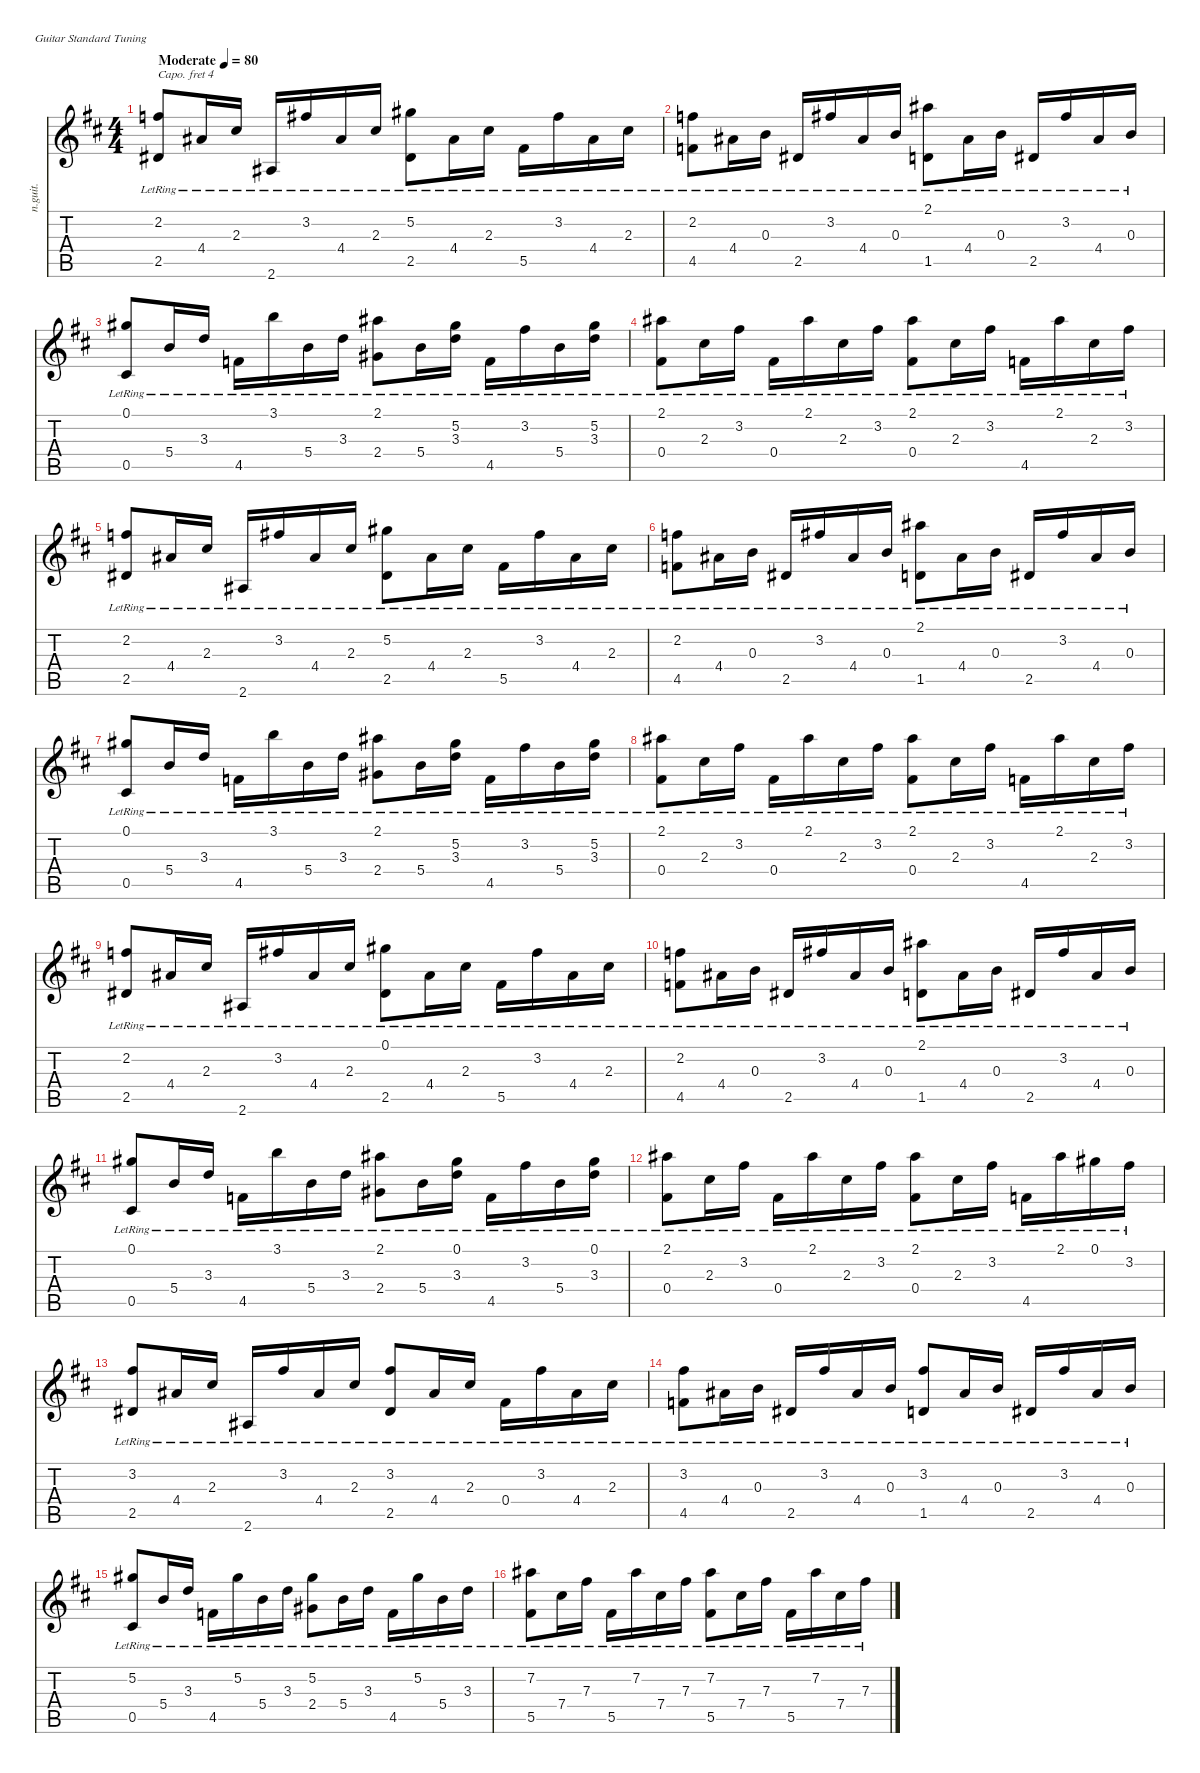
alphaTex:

\defaultSystemsLayout 4
\hideDynamics
\bracketExtendMode nobrackets
\track ("Track 1" "n.guit.") {instrument acousticguitarnylon}
\staff {score tabs}
\capo 4
\tuning (E4 B3 G3 D3 A2 E2)
\ts (4 4)
\beaming (8 2 2 2 2)
\tempo (80 "Moderate")
\clef g2
\ks d
(2.2{lr acc forcenatural} 2.5{lr acc #}).8{dy f instrument acousticguitarnylon beam Up} 4.4{lr acc #}.16{dy mf beam Up} 2.3{lr acc #}.16{beam Up} 2.6{lr acc #}.16{dy f beam Up} 3.2{lr acc #}.16{beam Up} 4.4{lr acc #}.16{dy mf beam Up} 2.3{lr acc #}.16{beam Up} (5.2{lr acc #} 2.5{lr acc #}).8{beam Down} 4.4{lr acc #}.16{beam Down} 2.3{lr acc #}.16{beam Down} 5.5{lr acc #}.16{dy f beam Down} 3.2{lr acc #}.16{beam Down} 4.4{lr acc #}.16{dy mf beam Down} 2.3{lr acc #}.16{beam Down} |
(2.2{lr acc forcenatural} 4.5{lr acc forcenatural}).8{dy f beam Down} 4.4{lr acc #}.16{dy mf beam Down} 0.3{lr acc forcenatural}.16{beam Down} 2.5{lr acc #}.16{dy f beam Up} 3.2{lr acc #}.16{beam Up} 4.4{lr acc #}.16{dy mf beam Up} 0.3{lr acc forcenatural}.16{beam Up} (2.1{lr acc #} 1.5{lr acc forcenatural}).8{dy f beam Down} 4.4{lr acc #}.16{dy mf beam Down} 0.3{lr acc forcenatural}.16{beam Down} 2.5{lr acc #}.16{dy f beam Up} 3.2{lr acc #}.16{beam Up} 4.4{lr acc #}.16{dy mf beam Up} 0.3{lr acc forcenatural}.16{beam Up} |
(0.1{lr acc #} 0.5{lr acc #}).8{dy f beam Up} 5.4{lr acc forcenatural}.16{beam Up} 3.3{lr acc forcenatural}.16{beam Up} 4.5{lr acc forcenatural}.16{beam Down} 3.1{lr acc forcenatural}.16{beam Down} 5.4{lr acc forcenatural}.16{beam Down} 3.3{lr acc forcenatural}.16{beam Down} (2.1{lr acc #} 2.4{lr acc #}).8{beam Down} 5.4{lr acc forcenatural}.16{beam Down} (5.2{lr acc #} 3.3{lr acc forcenatural}).16{dy mf beam Down} 4.5{lr acc forcenatural}.16{dy f beam Down} 3.2{lr acc #}.16{beam Down} 5.4{lr acc forcenatural}.16{beam Down} (5.2{lr acc #} 3.3{lr acc forcenatural}).16{dy mf beam Down} |
(2.1{lr acc #} 0.4{lr acc #}).8{dy f beam Down} 2.3{lr acc #}.16{beam Down} 3.2{lr acc #}.16{beam Down} 0.4{lr acc #}.16{beam Down} 2.1{lr acc #}.16{beam Down} 2.3{lr acc #}.16{beam Down} 3.2{lr acc #}.16{beam Down} (2.1{lr acc #} 0.4{lr acc #}).8{beam Down} 2.3{lr acc #}.16{beam Down} 3.2{lr acc #}.16{beam Down} 4.5{lr acc forcenatural}.16{beam Down} 2.1{lr acc #}.16{beam Down} 2.3{lr acc #}.16{beam Down} 3.2{lr acc #}.16{beam Down} |
(2.2{lr acc forcenatural} 2.5{lr acc #}).8{beam Up} 4.4{lr acc #}.16{dy mf beam Up} 2.3{lr acc #}.16{beam Up} 2.6{lr acc #}.16{dy f beam Up} 3.2{lr acc #}.16{beam Up} 4.4{lr acc #}.16{dy mf beam Up} 2.3{lr acc #}.16{beam Up} (5.2{lr acc #} 2.5{lr acc #}).8{beam Down} 4.4{lr acc #}.16{beam Down} 2.3{lr acc #}.16{beam Down} 5.5{lr acc #}.16{dy f beam Down} 3.2{lr acc #}.16{beam Down} 4.4{lr acc #}.16{dy mf beam Down} 2.3{lr acc #}.16{beam Down} |
(2.2{lr acc forcenatural} 4.5{lr acc forcenatural}).8{dy f beam Down} 4.4{lr acc #}.16{dy mf beam Down} 0.3{lr acc forcenatural}.16{beam Down} 2.5{lr acc #}.16{dy f beam Up} 3.2{lr acc #}.16{beam Up} 4.4{lr acc #}.16{dy mf beam Up} 0.3{lr acc forcenatural}.16{beam Up} (2.1{lr acc #} 1.5{lr acc forcenatural}).8{dy f beam Down} 4.4{lr acc #}.16{dy mf beam Down} 0.3{lr acc forcenatural}.16{beam Down} 2.5{lr acc #}.16{dy f beam Up} 3.2{lr acc #}.16{beam Up} 4.4{lr acc #}.16{dy mf beam Up} 0.3{lr acc forcenatural}.16{beam Up} |
(0.1{lr acc #} 0.5{lr acc #}).8{dy f beam Up} 5.4{lr acc forcenatural}.16{beam Up} 3.3{lr acc forcenatural}.16{beam Up} 4.5{lr acc forcenatural}.16{beam Down} 3.1{lr acc forcenatural}.16{beam Down} 5.4{lr acc forcenatural}.16{beam Down} 3.3{lr acc forcenatural}.16{beam Down} (2.1{lr acc #} 2.4{lr acc #}).8{beam Down} 5.4{lr acc forcenatural}.16{beam Down} (5.2{lr acc #} 3.3{lr acc forcenatural}).16{dy mf beam Down} 4.5{lr acc forcenatural}.16{dy f beam Down} 3.2{lr acc #}.16{beam Down} 5.4{lr acc forcenatural}.16{beam Down} (5.2{lr acc #} 3.3{lr acc forcenatural}).16{dy mf beam Down} |
(2.1{lr acc #} 0.4{lr acc #}).8{dy f beam Down} 2.3{lr acc #}.16{beam Down} 3.2{lr acc #}.16{beam Down} 0.4{lr acc #}.16{beam Down} 2.1{lr acc #}.16{beam Down} 2.3{lr acc #}.16{beam Down} 3.2{lr acc #}.16{beam Down} (2.1{lr acc #} 0.4{lr acc #}).8{beam Down} 2.3{lr acc #}.16{beam Down} 3.2{lr acc #}.16{beam Down} 4.5{lr acc forcenatural}.16{beam Down} 2.1{lr acc #}.16{beam Down} 2.3{lr acc #}.16{beam Down} 3.2{lr acc #}.16{beam Down} |
(2.2{lr acc forcenatural} 2.5{lr acc #}).8{beam Up} 4.4{lr acc #}.16{beam Up} 2.3{lr acc #}.16{beam Up} 2.6{lr acc #}.16{beam Up} 3.2{lr acc #}.16{beam Up} 4.4{lr acc #}.16{beam Up} 2.3{lr acc #}.16{beam Up} (0.1{lr acc #} 2.5{lr acc #}).8{beam Down} 4.4{lr acc #}.16{beam Down} 2.3{lr acc #}.16{beam Down} 5.5{lr acc #}.16{beam Down} 3.2{lr acc #}.16{beam Down} 4.4{lr acc #}.16{beam Down} 2.3{lr acc #}.16{beam Down} |
(2.2{lr acc forcenatural} 4.5{lr acc forcenatural}).8{beam Down} 4.4{lr acc #}.16{beam Down} 0.3{lr acc forcenatural}.16{beam Down} 2.5{lr acc #}.16{beam Up} 3.2{lr acc #}.16{beam Up} 4.4{lr acc #}.16{beam Up} 0.3{lr acc forcenatural}.16{beam Up} (2.1{lr acc #} 1.5{lr acc forcenatural}).8{beam Down} 4.4{lr acc #}.16{beam Down} 0.3{lr acc forcenatural}.16{beam Down} 2.5{lr acc #}.16{beam Up} 3.2{lr acc #}.16{beam Up} 4.4{lr acc #}.16{beam Up} 0.3{lr acc forcenatural}.16{beam Up} |
(0.1{lr acc #} 0.5{lr acc #}).8{beam Up} 5.4{lr acc forcenatural}.16{beam Up} 3.3{lr acc forcenatural}.16{beam Up} 4.5{lr acc forcenatural}.16{beam Down} 3.1{lr acc forcenatural}.16{beam Down} 5.4{lr acc forcenatural}.16{beam Down} 3.3{lr acc forcenatural}.16{beam Down} (2.1{lr acc #} 2.4{lr acc #}).8{beam Down} 5.4{lr acc forcenatural}.16{beam Down} (0.1{lr acc #} 3.3{lr acc forcenatural}).16{beam Down} 4.5{lr acc forcenatural}.16{beam Down} 3.2{lr acc #}.16{beam Down} 5.4{lr acc forcenatural}.16{beam Down} (0.1{lr acc #} 3.3{lr acc forcenatural}).16{beam Down} |
(2.1{lr acc #} 0.4{lr acc #}).8{beam Down} 2.3{lr acc #}.16{beam Down} 3.2{lr acc #}.16{beam Down} 0.4{lr acc #}.16{beam Down} 2.1{lr acc #}.16{beam Down} 2.3{lr acc #}.16{beam Down} 3.2{lr acc #}.16{beam Down} (2.1{lr acc #} 0.4{lr acc #}).8{beam Down} 2.3{lr acc #}.16{beam Down} 3.2{lr acc #}.16{beam Down} 4.5{lr acc forcenatural}.16{beam Down} 2.1{lr acc #}.16{beam Down} 0.1{lr acc #}.16{beam Down} 3.2{lr acc #}.16{beam Down} |
(3.2{lr acc #} 2.5{lr acc #}).8{beam Up} 4.4{lr acc #}.16{beam Up} 2.3{lr acc #}.16{beam Up} 2.6{lr acc #}.16{beam Up} 3.2{lr acc #}.16{beam Up} 4.4{lr acc #}.16{beam Up} 2.3{lr acc #}.16{beam Up} (3.2{lr acc #} 2.5{lr acc #}).8{beam Up} 4.4{lr acc #}.16{beam Up} 2.3{lr acc #}.16{beam Up} 0.4{lr acc #}.16{beam Down} 3.2{lr acc #}.16{beam Down} 4.4{lr acc #}.16{beam Down} 2.3{lr acc #}.16{beam Down} |
(3.2{lr acc #} 4.5{lr acc forcenatural}).8{beam Down} 4.4{lr acc #}.16{beam Down} 0.3{lr acc forcenatural}.16{beam Down} 2.5{lr acc #}.16{beam Up} 3.2{lr acc #}.16{beam Up} 4.4{lr acc #}.16{beam Up} 0.3{lr acc forcenatural}.16{beam Up} (3.2{lr acc #} 1.5{lr acc forcenatural}).8{beam Up} 4.4{lr acc #}.16{beam Up} 0.3{lr acc forcenatural}.16{beam Up} 2.5{lr acc #}.16{beam Up} 3.2{lr acc #}.16{beam Up} 4.4{lr acc #}.16{beam Up} 0.3{lr acc forcenatural}.16{beam Up} |
(5.2{lr acc #} 0.5{lr acc #}).8{beam Up} 5.4{lr acc forcenatural}.16{beam Up} 3.3{lr acc forcenatural}.16{beam Up} 4.5{lr acc forcenatural}.16{beam Down} 5.2{lr acc #}.16{beam Down} 5.4{lr acc forcenatural}.16{beam Down} 3.3{lr acc forcenatural}.16{beam Down} (5.2{lr acc #} 2.4{lr acc #}).8{beam Down} 5.4{lr acc forcenatural}.16{beam Down} 3.3{lr acc forcenatural}.16{beam Down} 4.5{lr acc forcenatural}.16{beam Down} 5.2{lr acc #}.16{beam Down} 5.4{lr acc forcenatural}.16{beam Down} 3.3{lr acc forcenatural}.16{beam Down} |
(7.2{lr acc #} 5.5{lr acc #}).8{beam Down} 7.4{lr acc #}.16{beam Down} 7.3{lr acc #}.16{beam Down} 5.5{lr acc #}.16{beam Down} 7.2{lr acc #}.16{beam Down} 7.4{lr acc #}.16{beam Down} 7.3{lr acc #}.16{beam Down} (7.2{lr acc #} 5.5{lr acc #}).8{beam Down} 7.4{lr acc #}.16{beam Down} 7.3{lr acc #}.16{beam Down} 5.5{lr acc #}.16{beam Down} 7.2{lr acc #}.16{beam Down} 7.4{lr acc #}.16{beam Down} 7.3{lr acc #}.16{beam Down}
